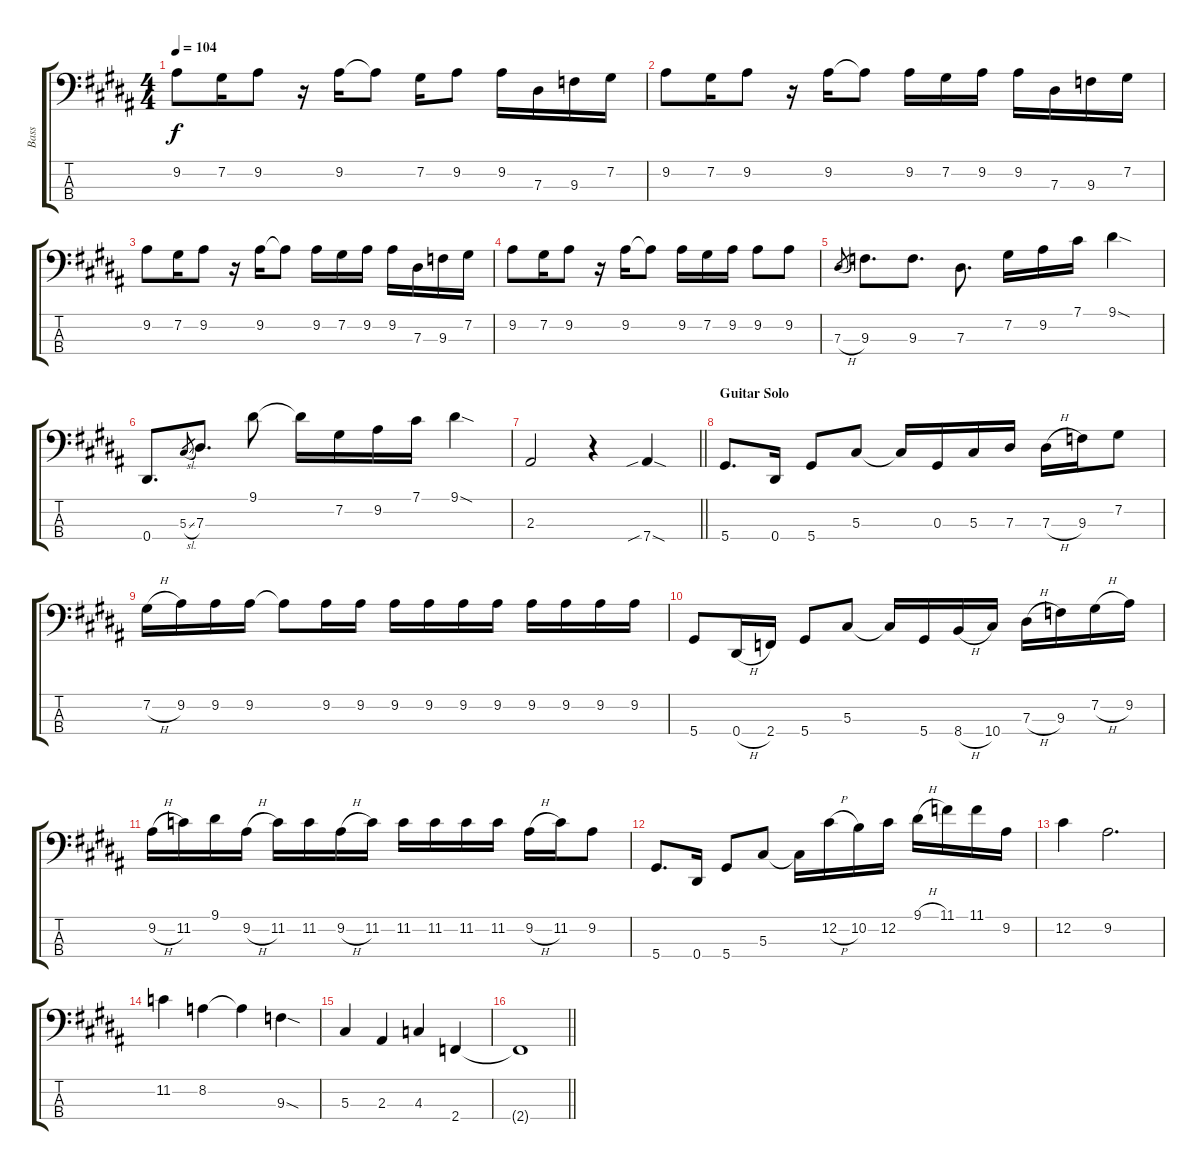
\track ("Bass" "Bass") {instrument electricbasspick}
\staff {score tabs}
\tuning (Gb2 Db2 Ab1 Eb1) {hide}
\ts (4 4)
\tempo 104
\clef f4
\ks b
9.2.8{dy f} 7.2.16 9.2.8 r.16 9.2.16 9.2{t}.8 7.2.16 9.2.8 9.2.16 7.3.16 9.3.16 7.2.16 |
9.2.8 7.2.16 9.2.8 r.16 9.2.16 9.2{t}.8 9.2.16 7.2.16 9.2.16 9.2.16 7.3.16 9.3.16 7.2.16 |
9.2.8 7.2.16 9.2.8 r.16 9.2.16 9.2{t}.8 9.2.16 7.2.16 9.2.16 9.2.16 7.3.16 9.3.16 7.2.16 |
9.2.8 7.2.16 9.2.8 r.16 9.2.16 9.2{t}.8 9.2.16 7.2.16 9.2.16 9.2.8 9.2.8 |
7.3{h}.8{gr} 9.3.8{d} 9.3.8{d} 7.3.8{d} 7.2.16 9.2.16 7.1.16 9.1{sod}.4 |
0.4.8{d} 5.3{sl}.8{gr} 7.3.8{d} 9.1.8 9.1{t}.16 7.2.16 9.2.16 7.1.16 9.1{sod}.4 |
\barLineRight lightlight
2.3.2 r.4 7.4{sib sod}.4 |
\section ("" "Guitar Solo")
5.4.8{d} 0.4.16 5.4.8 5.3.8 5.3{t}.16 0.3.16 5.3.16 7.3.16 7.3{h}.16 9.3.16 7.2.8 |
7.2{h}.16 9.2.16 9.2.16 9.2.16 9.2{t}.8 9.2.16 9.2.16 9.2.16 9.2.16 9.2.16 9.2.16 9.2.16 9.2.16 9.2.16 9.2.16 |
5.4.8 0.4{h}.16 2.4.16 5.4.8 5.3.8 5.3{t}.16 5.4.16 8.4{h}.16 10.4.16 7.3{h}.16 9.3.16 7.2{h}.16 9.2.16 |
9.2{h}.16 11.2.16 9.1.16 9.2{h}.16 11.2.16 11.2.16 9.2{h}.16 11.2.16 11.2.16 11.2.16 11.2.16 11.2.16 9.2{h}.16 11.2.16 9.2.8 |
5.4.8{d} 0.4.16 5.4.8 5.3.8 5.3{t}.16 12.2{h}.16 10.2.16 12.2.16 9.1{h}.16 11.1.16 11.1.16 9.2.16 |
12.2.4 9.2.2{d} |
11.2.4 8.2.4 8.2{t}.4 9.3{sod}.4 |
5.3.4 2.3.4 4.3.4 2.4.4 |
\barLineRight lightlight
2.4{t}.1
